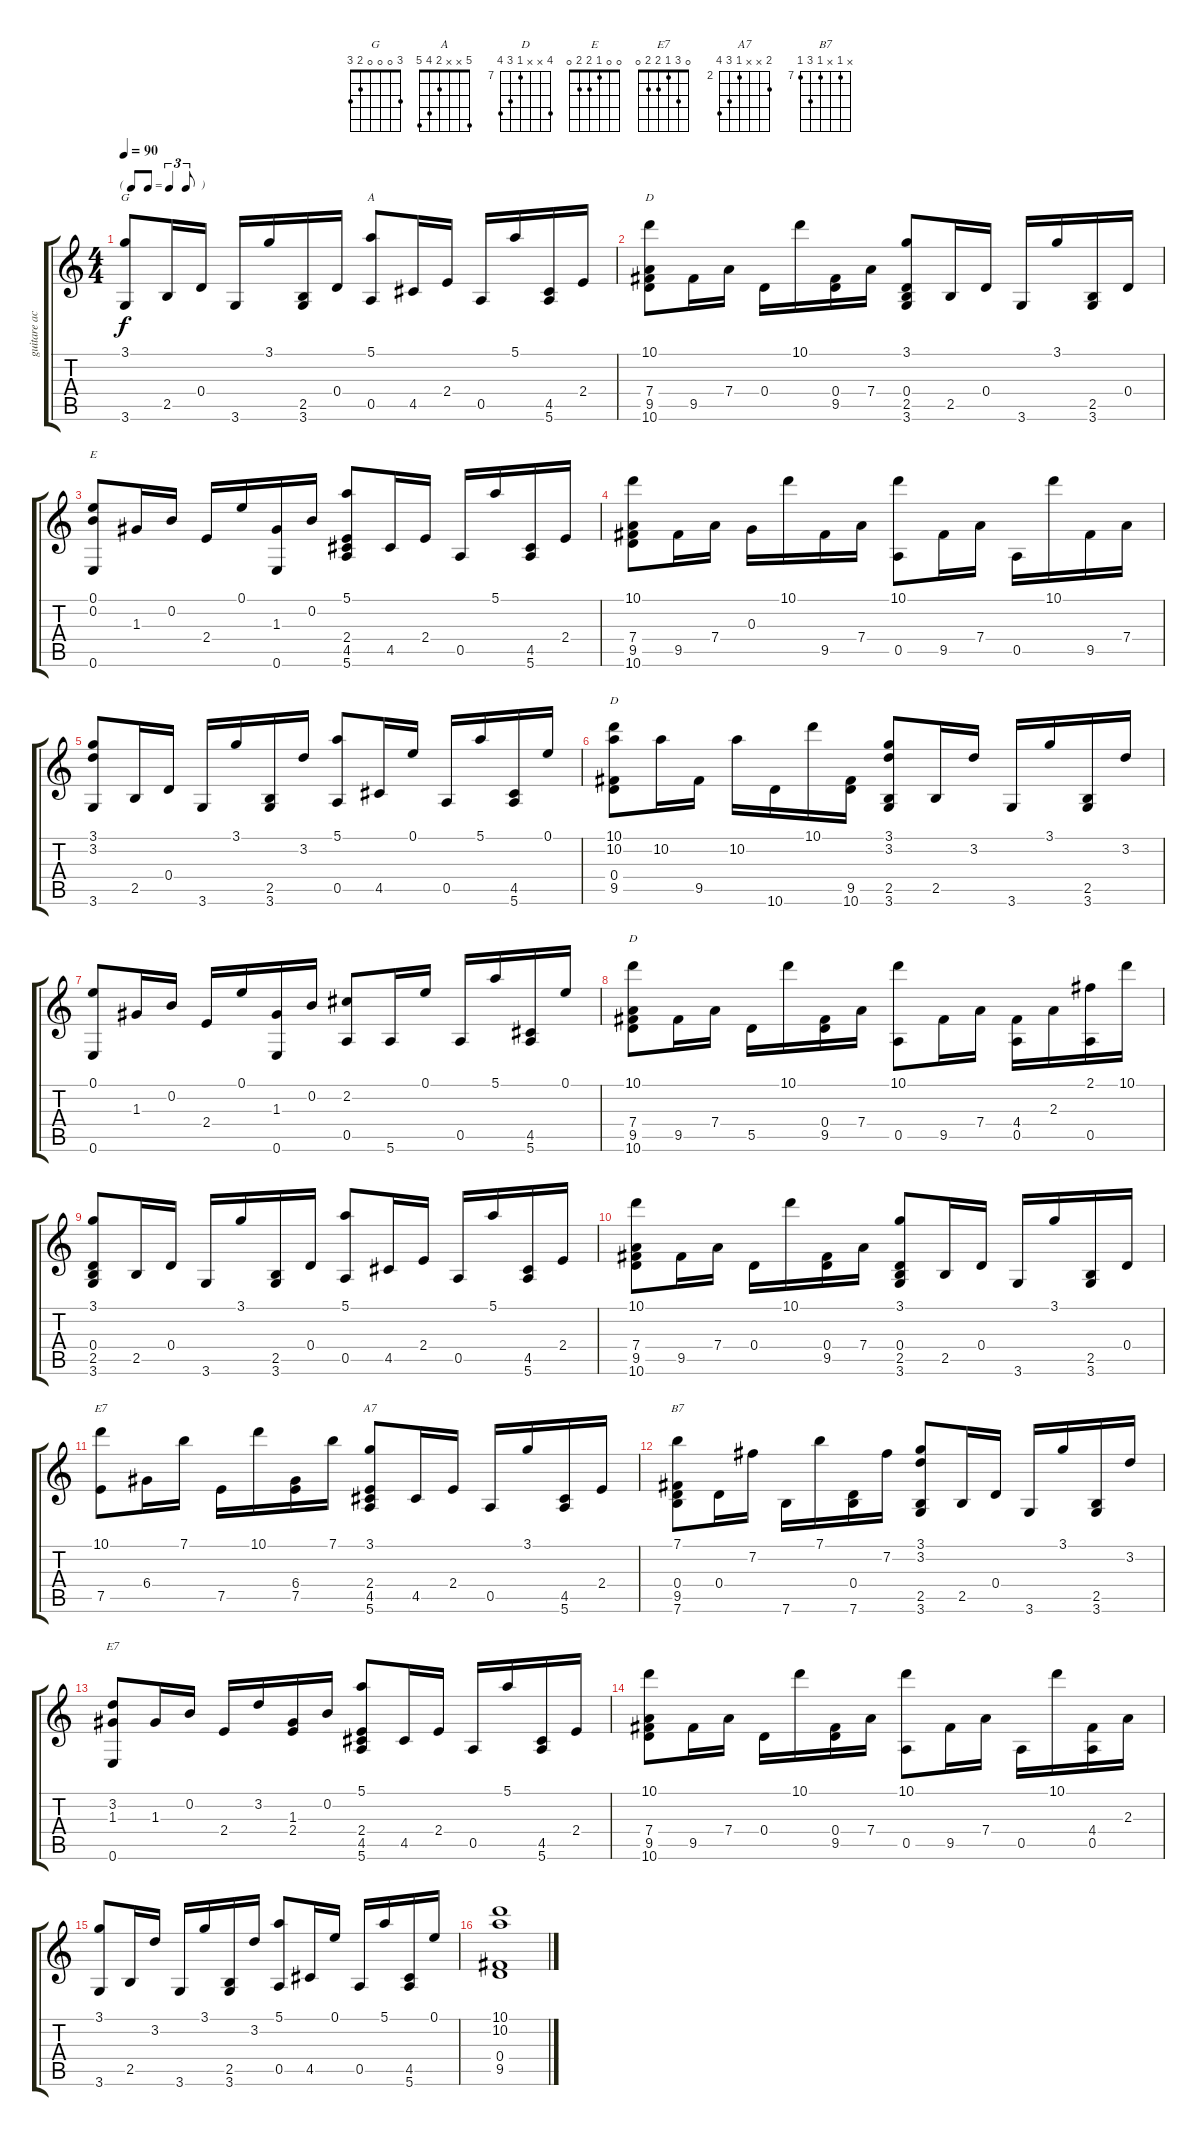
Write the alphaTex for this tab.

\track ("guitare accomp" "guitare ac") {instrument acousticguitarnylon}
\staff {score tabs}
\tuning (E4 B3 G3 D3 A2 E2) {hide}
\chord ("G" 3 0 0 0 2 3)
\chord ("A" 5 x x 2 4 5)
\chord ("D" 10 10 7 0 9 10) {firstfret 7}
\chord ("E" 0 0 1 2 2 0)
\chord ("D" 10 10 x 0 9 x) {firstfret 9}
\chord ("D" 10 x x 7 9 10) {firstfret 7}
\chord ("E7" 10 x x 6 7 x) {firstfret 6}
\chord ("A7" 3 x x 2 4 5) {firstfret 2}
\chord ("B7" x 7 x 7 9 7) {firstfret 7}
\chord ("E7" 0 3 1 2 2 0)
\ts (4 4)
\tf triplet8th
\tempo 90
\clef g2
\ks c
(3.1 3.6).8{ch "G" dy f} 2.5.16 0.4.16 3.6.16 3.1.16 (2.5 3.6).16 0.4.16 (5.1 0.5).8{ch "A"} 4.5.16 2.4.16 0.5.16 5.1.16 (4.5 5.6).16 2.4.16 |
(10.1 7.4 9.5 10.6).8{ch "D"} 9.5.16 7.4.16 0.4.16 10.1.16 (0.4 9.5).16 7.4.16 (3.1 0.4 2.5 3.6).8 2.5.16 0.4.16 3.6.16 3.1.16 (2.5 3.6).16 0.4.16 |
(0.1 0.2 0.6).8{ch "E"} 1.3.16 0.2.16 2.4.16 0.1.16 (1.3 0.6).16 0.2.16 (5.1 2.4 4.5 5.6).8 4.5.16 2.4.16 0.5.16 5.1.16 (4.5 5.6).16 2.4.16 |
(10.1 7.4 9.5 10.6).8 9.5.16 7.4.16 0.3.16 10.1.16 9.5.16 7.4.16 (10.1 0.5).8 9.5.16 7.4.16 0.5.16 10.1.16 9.5.16 7.4.16 |
(3.1 3.2 3.6).8 2.5.16 0.4.16 3.6.16 3.1.16 (2.5 3.6).16 3.2.16 (5.1 0.5).8 4.5.16 0.1.16 0.5.16 5.1.16 (4.5 5.6).16 0.1.16 |
(10.1 10.2 0.4 9.5).8{ch "D"} 10.2.16 9.5.16 10.2.16 10.6.16 10.1.16 (9.5 10.6).16 (3.1 3.2 2.5 3.6).8 2.5.16 3.2.16 3.6.16 3.1.16 (2.5 3.6).16 3.2.16 |
(0.1 0.6).8 1.3.16 0.2.16 2.4.16 0.1.16 (1.3 0.6).16 0.2.16 (2.2 0.5).8 5.6.16 0.1.16 0.5.16 5.1.16 (4.5 5.6).16 0.1.16 |
(10.1 7.4 9.5 10.6).8{ch "D"} 9.5.16 7.4.16 5.5.16 10.1.16 (0.4 9.5).16 7.4.16 (10.1 0.5).8 9.5.16 7.4.16 (4.4 0.5).16 2.3.16 (2.1 0.5).16 10.1.16 |
(3.1 0.4 2.5 3.6).8 2.5.16 0.4.16 3.6.16 3.1.16 (2.5 3.6).16 0.4.16 (5.1 0.5).8 4.5.16 2.4.16 0.5.16 5.1.16 (4.5 5.6).16 2.4.16 |
(10.1 7.4 9.5 10.6).8 9.5.16 7.4.16 0.4.16 10.1.16 (0.4 9.5).16 7.4.16 (3.1 0.4 2.5 3.6).8 2.5.16 0.4.16 3.6.16 3.1.16 (2.5 3.6).16 0.4.16 |
(10.1 7.5).8{ch "E7"} 6.4.16 7.1.16 7.5.16 10.1.16 (6.4 7.5).16 7.1.16 (3.1 2.4 4.5 5.6).8{ch "A7"} 4.5.16 2.4.16 0.5.16 3.1.16 (4.5 5.6).16 2.4.16 |
(7.1 0.4 9.5 7.6).8{ch "B7"} 0.4.16 7.2.16 7.6.16 7.1.16 (0.4 7.6).16 7.2.16 (3.1 3.2 2.5 3.6).8 2.5.16 0.4.16 3.6.16 3.1.16 (2.5 3.6).16 3.2.16 |
(3.2 1.3 0.6).8{ch "E7"} 1.3.16 0.2.16 2.4.16 3.2.16 (1.3 2.4).16 0.2.16 (5.1 2.4 4.5 5.6).8 4.5.16 2.4.16 0.5.16 5.1.16 (4.5 5.6).16 2.4.16 |
(10.1 7.4 9.5 10.6).8 9.5.16 7.4.16 0.4.16 10.1.16 (0.4 9.5).16 7.4.16 (10.1 0.5).8 9.5.16 7.4.16 0.5.16 10.1.16 (4.4 0.5).16 2.3.16 |
(3.1 3.6).8 2.5.16 3.2.16 3.6.16 3.1.16 (2.5 3.6).16 3.2.16 (5.1 0.5).8 4.5.16 0.1.16 0.5.16 5.1.16 (4.5 5.6).16 0.1.16 |
(10.1 10.2 0.4 9.5).1
